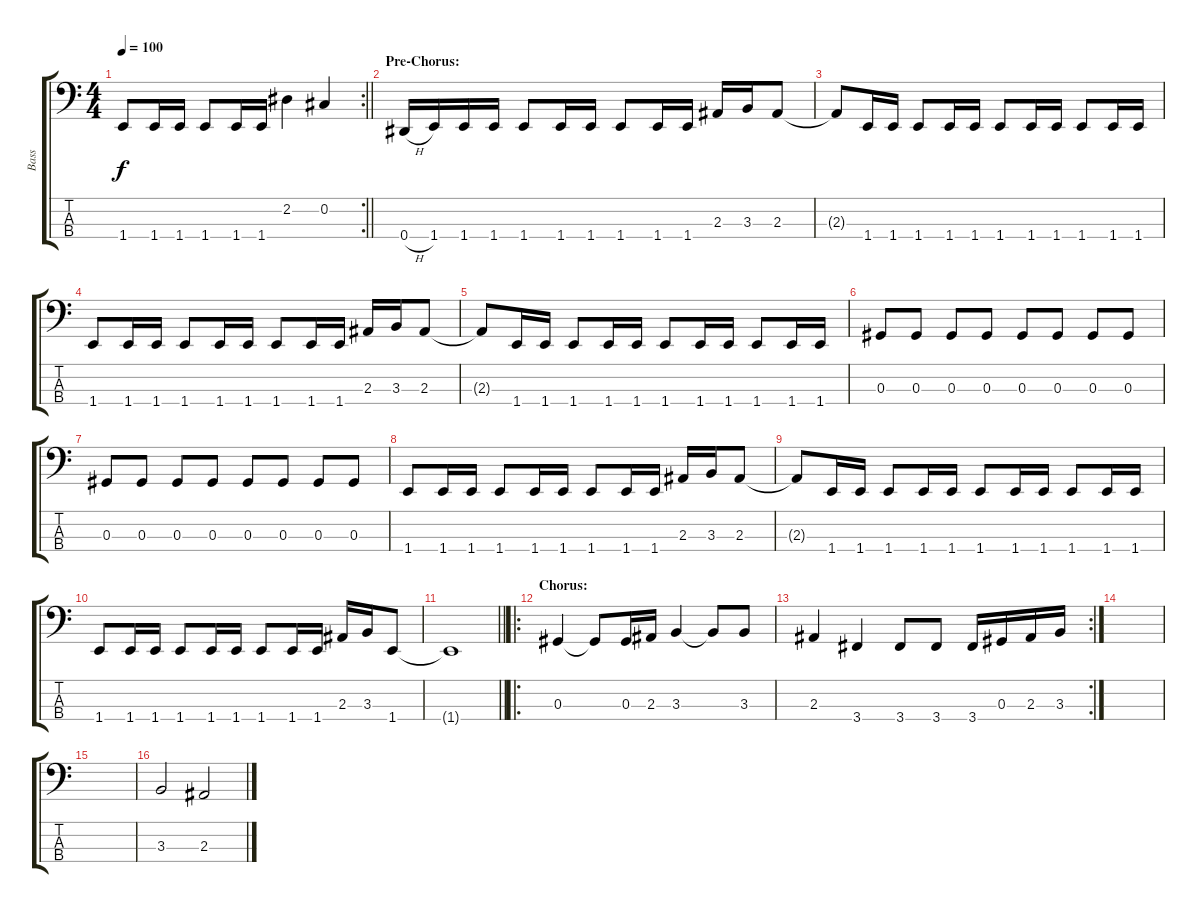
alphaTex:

\track ("Bass" "Bass") {instrument slapbass2}
\staff {score tabs}
\tuning (Gb2 Db2 Ab1 Eb1) {hide}
\rc 2
\ts (4 4)
\tempo 100
\clef f4
\barLineRight lightlight
\ks c
1.4.8{dy f} 1.4.16 1.4.16 1.4.8 1.4.16 1.4.16 2.2.4 0.2.4 |
\section ("" "Pre-Chorus:")
0.4{h}.16 1.4.16 1.4.16 1.4.16 1.4.8 1.4.16 1.4.16 1.4.8 1.4.16 1.4.16 2.3.16 3.3.16 2.3.8 |
2.3{t}.8 1.4.16 1.4.16 1.4.8 1.4.16 1.4.16 1.4.8 1.4.16 1.4.16 1.4.8 1.4.16 1.4.16 |
1.4.8 1.4.16 1.4.16 1.4.8 1.4.16 1.4.16 1.4.8 1.4.16 1.4.16 2.3.16 3.3.16 2.3.8 |
2.3{t}.8 1.4.16 1.4.16 1.4.8 1.4.16 1.4.16 1.4.8 1.4.16 1.4.16 1.4.8 1.4.16 1.4.16 |
0.3.8 0.3.8 0.3.8 0.3.8 0.3.8 0.3.8 0.3.8 0.3.8 |
0.3.8 0.3.8 0.3.8 0.3.8 0.3.8 0.3.8 0.3.8 0.3.8 |
1.4.8 1.4.16 1.4.16 1.4.8 1.4.16 1.4.16 1.4.8 1.4.16 1.4.16 2.3.16 3.3.16 2.3.8 |
2.3{t}.8 1.4.16 1.4.16 1.4.8 1.4.16 1.4.16 1.4.8 1.4.16 1.4.16 1.4.8 1.4.16 1.4.16 |
1.4.8 1.4.16 1.4.16 1.4.8 1.4.16 1.4.16 1.4.8 1.4.16 1.4.16 2.3.16 3.3.16 1.4.8 |
\barLineRight lightlight
1.4{t}.1 |
\ro
\section ("" "Chorus:")
0.3.4 0.3{t}.8 0.3.16 2.3.16 3.3.4 3.3{t}.8 3.3.8 |
\rc 2
2.3.4 3.4.4 3.4.8 3.4.8 3.4.16 0.3.16 2.3.16 3.3.16 |
|
|
3.3.2 2.3.2
